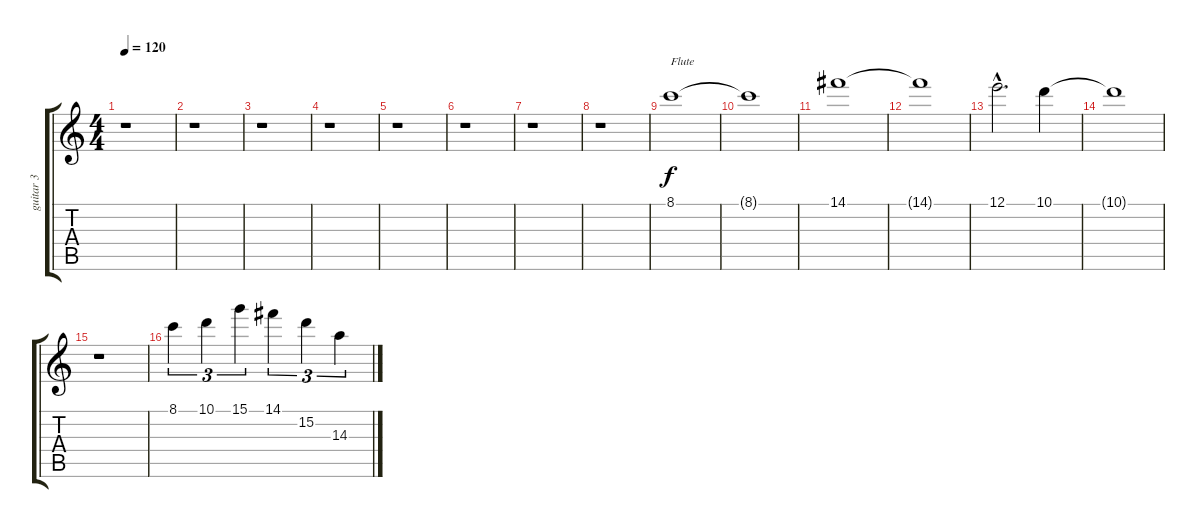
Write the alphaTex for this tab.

\track ("guitar 3" "guitar 3") {instrument overdrivenguitar}
\staff {score tabs}
\tuning (E4 B3 G3 D3 A2 E2) {hide}
\ts (4 4)
\tempo 120
\clef g2
\ks c
r.1{dy f} |
r.1 |
r.1 |
r.1 |
r.1 |
r.1 |
r.1 |
r.1 |
8.1.1{txt "Flute" instrument flute} |
8.1{t}.1 |
14.1.1 |
14.1{t}.1 |
12.1{hac}.2{d} 10.1.4 |
10.1{t}.1 |
r.1 |
8.1.4{tu (3 2)} 10.1.4{tu (3 2)} 15.1.4{tu (3 2)} 14.1.4{tu (3 2)} 15.2.4{tu (3 2)} 14.3.4{tu (3 2)}
